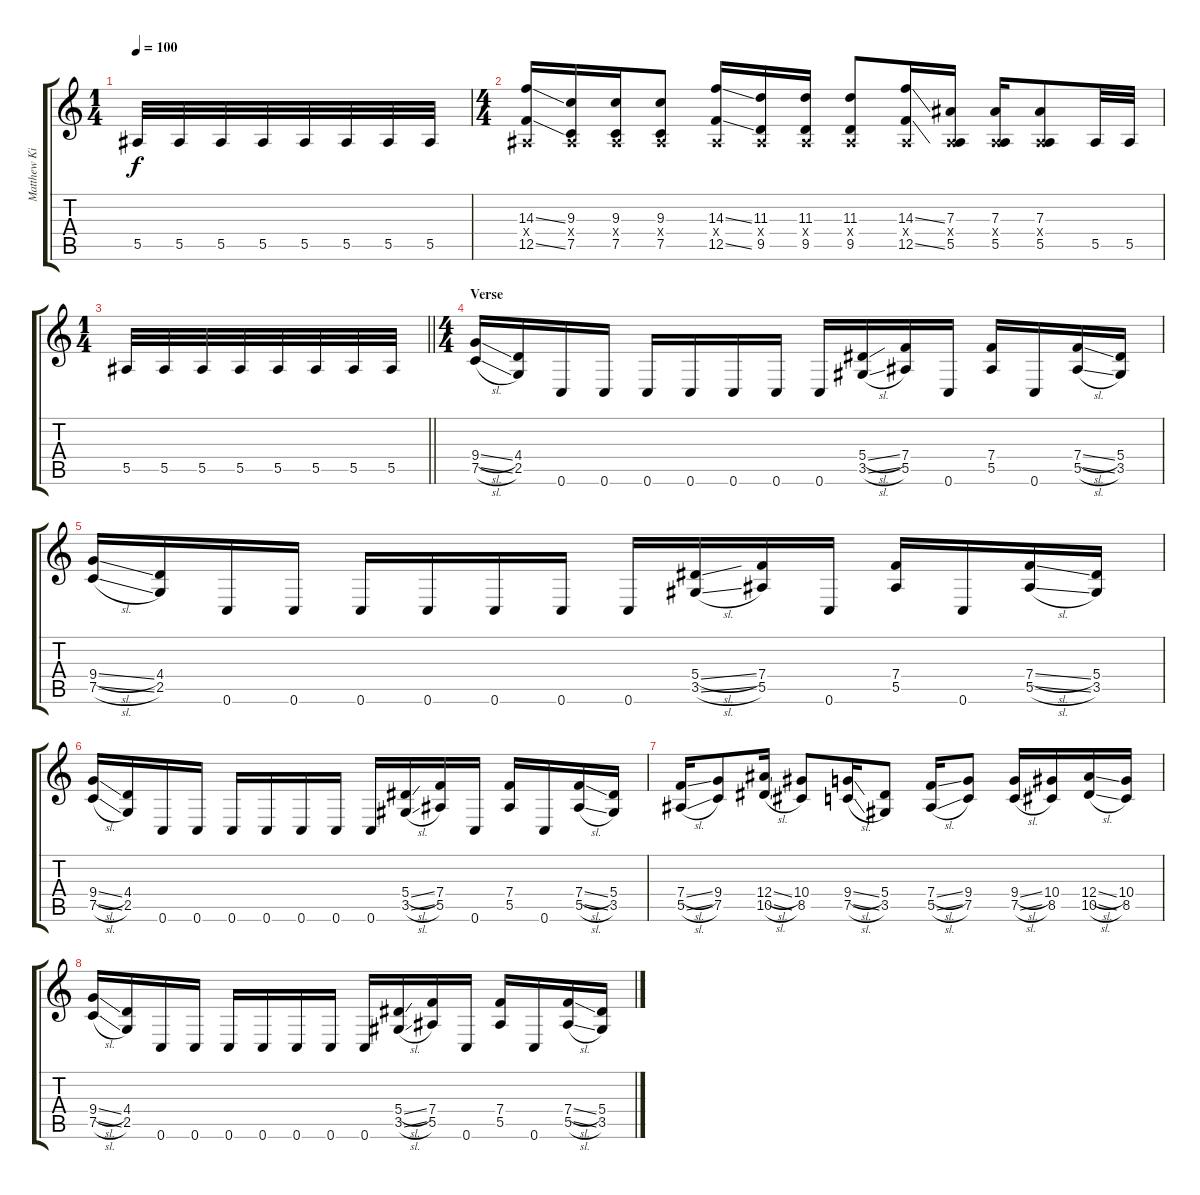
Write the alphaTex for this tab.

\track ("Matthew Kiichi Heafy" "Matthew Ki") {instrument distortionguitar}
\staff {score tabs}
\tuning (C4 G3 Eb3 Bb2 F2 C2) {hide}
\ts (1 4)
\tempo 100
\clef g2
\ks c
5.5.32{dy f} 5.5.32 5.5.32 5.5.32 5.5.32 5.5.32 5.5.32 5.5.32 |
\ts (4 4)
(14.3{ss} 0.4{x} 12.5{ss}).16 (9.3 0.4{x} 7.5).16 (9.3 0.4{x} 7.5).16 (9.3 0.4{x} 7.5).8 (14.3{ss} 0.4{x} 12.5{ss}).16 (11.3 0.4{x} 9.5).16 (11.3 0.4{x} 9.5).16 (11.3 0.4{x} 9.5).8 (14.3{ss} 0.4{x} 12.5{ss}).16 (7.3 0.4{x} 5.5).16 (7.3 0.4{x} 5.5).16 (7.3 0.4{x} 5.5).8 5.5.32 5.5.32 |
\ts (1 4)
\barLineRight lightlight
5.5.32 5.5.32 5.5.32 5.5.32 5.5.32 5.5.32 5.5.32 5.5.32 |
\ts (4 4)
\section ("" "Verse")
(9.4{sl} 7.5{sl}).16 (4.4 2.5).16 0.6.16 0.6.16 0.6.16 0.6.16 0.6.16 0.6.16 0.6.16 (5.4{sl} 3.5{sl}).16 (7.4 5.5).16 0.6.16 (7.4 5.5).16 0.6.16 (7.4{sl} 5.5{sl}).16 (5.4 3.5).16 |
(9.4{sl} 7.5{sl}).16 (4.4 2.5).16 0.6.16 0.6.16 0.6.16 0.6.16 0.6.16 0.6.16 0.6.16 (5.4{sl} 3.5{sl}).16 (7.4 5.5).16 0.6.16 (7.4 5.5).16 0.6.16 (7.4{sl} 5.5{sl}).16 (5.4 3.5).16 |
(9.4{sl} 7.5{sl}).16 (4.4 2.5).16 0.6.16 0.6.16 0.6.16 0.6.16 0.6.16 0.6.16 0.6.16 (5.4{sl} 3.5{sl}).16 (7.4 5.5).16 0.6.16 (7.4 5.5).16 0.6.16 (7.4{sl} 5.5{sl}).16 (5.4 3.5).16 |
(7.4{sl} 5.5{sl}).16 (9.4 7.5).8 (12.4{sl} 10.5{sl}).16 (10.4 8.5).8 (9.4{sl} 7.5{sl}).16 (5.4 3.5).8 (7.4{sl} 5.5{sl}).16 (9.4 7.5).8 (9.4{sl} 7.5{sl}).16 (10.4 8.5).16 (12.4{sl} 10.5{sl}).16 (10.4 8.5).16 |
(9.4{sl} 7.5{sl}).16 (4.4 2.5).16 0.6.16 0.6.16 0.6.16 0.6.16 0.6.16 0.6.16 0.6.16 (5.4{sl} 3.5{sl}).16 (7.4 5.5).16 0.6.16 (7.4 5.5).16 0.6.16 (7.4{sl} 5.5{sl}).16 (5.4 3.5).16
